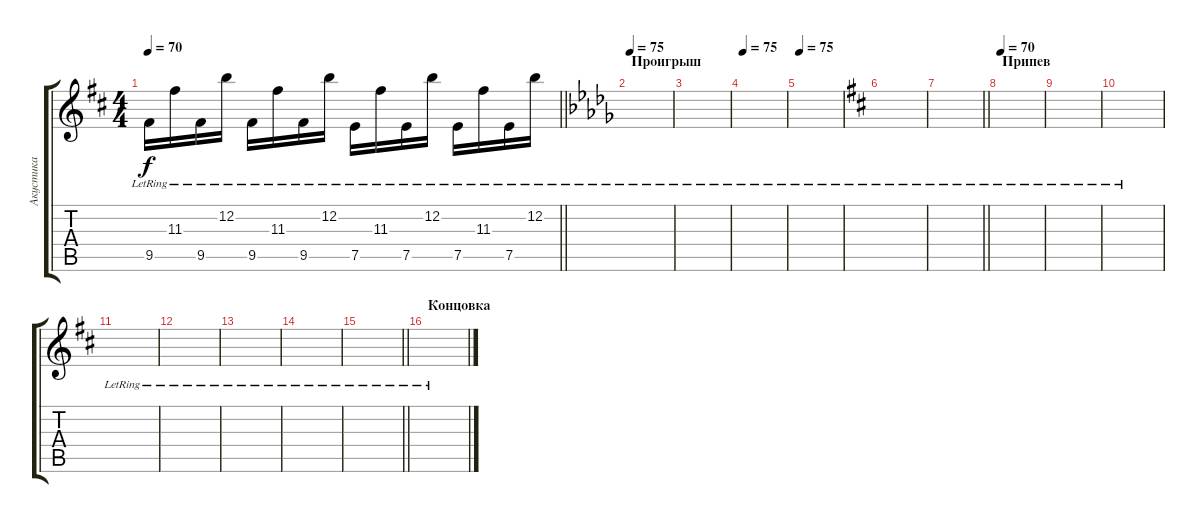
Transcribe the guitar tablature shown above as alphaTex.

\track ("Акустика" "Акустика") {instrument electricguitarjazz}
\staff {score tabs}
\tuning (E4 B3 G3 D3 A2 D2) {hide}
\ts (4 4)
\tempo 70
\clef g2
\barLineRight lightlight
\ks bminor
9.5{lr}.16{dy f} 11.3{lr}.16 9.5{lr}.16 12.2{lr}.16 9.5{lr}.16 11.3{lr}.16 9.5{lr}.16 12.2{lr}.16 7.5{lr}.16 11.3{lr}.16 7.5{lr}.16 12.2{lr}.16 7.5{lr}.16 11.3{lr}.16 7.5{lr}.16 12.2{lr}.16 |
\section ("" "Проигрыш")
\tempo 75
\ks bbminor
|
|
\tempo 75
|
\tempo 75
|
\ks bminor
|
\barLineRight lightlight
|
\section ("" "Припев")
\tempo 70
|
|
|
|
|
|
|
\barLineRight lightlight
|
\section ("" "Концовка")
